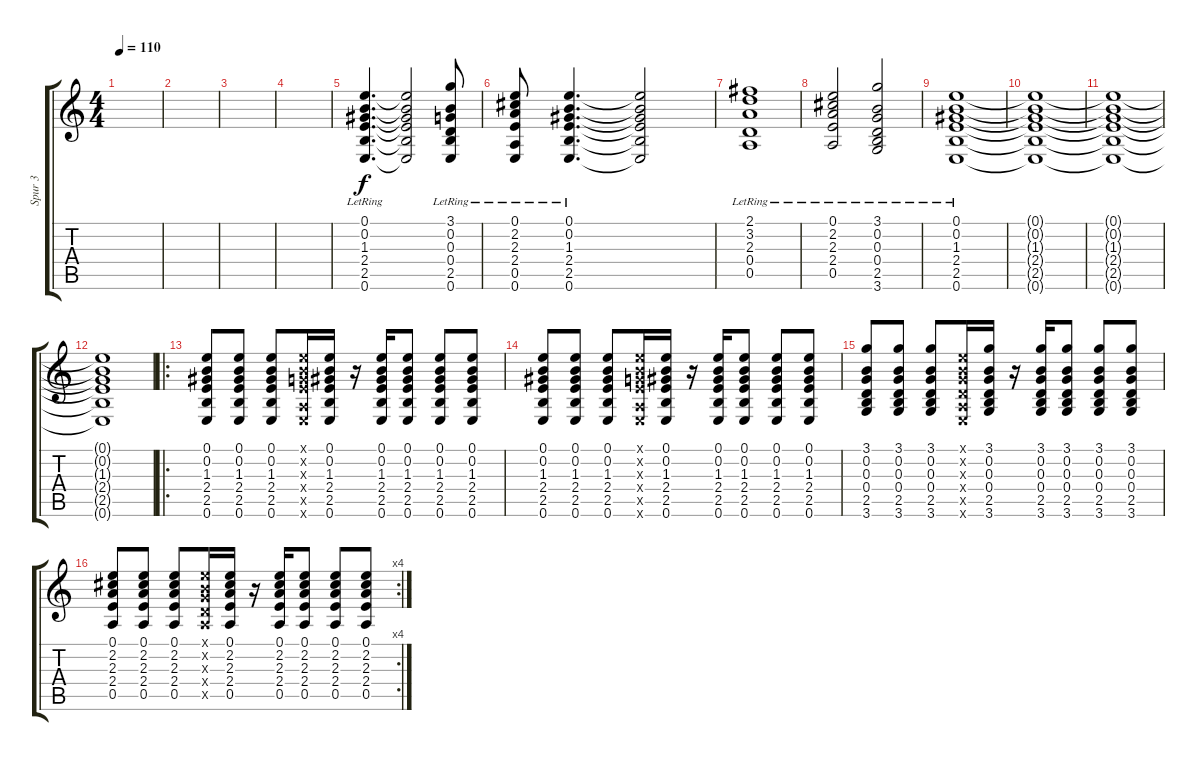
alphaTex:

\track ("Spur 3" "Spur 3") {instrument electricguitarclean}
\staff {score tabs}
\tuning (E4 B3 G3 D3 A2 E2) {hide}
\ts (4 4)
\tempo 110
\clef g2
\ks c
|
|
|
|
(0.1{lr} 0.2{lr} 1.3{lr} 2.4{lr} 2.5{lr} 0.6{lr}).4{d instrument drawbarorgan} (0.1{t} 0.2{t} 1.3{t} 2.4{t} 2.5{t} 0.6{t}).2 (3.1{lr} 0.2{lr} 0.3{lr} 0.4{lr} 2.5{lr} 0.6{lr}).8 |
(0.1{lr} 2.2{lr} 2.3{lr} 2.4{lr} 0.5{lr} 0.6{lr}).8 (0.1{lr} 0.2{lr} 1.3{lr} 2.4{lr} 2.5{lr} 0.6{lr}).4{d instrument drawbarorgan} (0.1{t} 0.2{t} 1.3{t} 2.4{t} 2.5{t} 0.6{t}).2 |
(2.1{lr} 3.2{lr} 2.3{lr} 0.4{lr} 0.5{lr}).1 |
(0.1{lr} 2.2{lr} 2.3{lr} 2.4{lr} 0.5{lr}).2 (3.1{lr} 0.2{lr} 0.3{lr} 0.4{lr} 2.5{lr} 3.6{lr}).2 |
(0.1{lr} 0.2{lr} 1.3{lr} 2.4{lr} 2.5{lr} 0.6{lr}).1 |
(0.1{t} 0.2{t} 1.3{t} 2.4{t} 2.5{t} 0.6{t}).1 |
(0.1{t} 0.2{t} 1.3{t} 2.4{t} 2.5{t} 0.6{t}).1 |
(0.1{t} 0.2{t} 1.3{t} 2.4{t} 2.5{t} 0.6{t}).1 |
\ro
(0.1 0.2 1.3 2.4 2.5 0.6).8{instrument distortionguitar} (0.1 0.2 1.3 2.4 2.5 0.6).8 (0.1 0.2 1.3 2.4 2.5 0.6).8 (0.1{x} 0.2{x} 0.3{x} 2.4{x} 0.5{x} 0.6{x}).16 (0.1 0.2 1.3 2.4 2.5 0.6).16 r.16 (0.1 0.2 1.3 2.4 2.5 0.6).16 (0.1 0.2 1.3 2.4 2.5 0.6).8 (0.1 0.2 1.3 2.4 2.5 0.6).8 (0.1 0.2 1.3 2.4 2.5 0.6).8 |
(0.1 0.2 1.3 2.4 2.5 0.6).8 (0.1 0.2 1.3 2.4 2.5 0.6).8 (0.1 0.2 1.3 2.4 2.5 0.6).8 (0.1{x} 0.2{x} 0.3{x} 2.4{x} 0.5{x} 0.6{x}).16 (0.1 0.2 1.3 2.4 2.5 0.6).16 r.16 (0.1 0.2 1.3 2.4 2.5 0.6).16 (0.1 0.2 1.3 2.4 2.5 0.6).8 (0.1 0.2 1.3 2.4 2.5 0.6).8 (0.1 0.2 1.3 2.4 2.5 0.6).8 |
(3.1 0.2 0.3 0.4 2.5 3.6).8 (3.1 0.2 0.3 0.4 2.5 3.6).8 (3.1 0.2 0.3 0.4 2.5 3.6).8 (0.1{x} 0.2{x} 0.3{x} 0.4{x} 0.5{x} 0.6{x}).16 (3.1 0.2 0.3 0.4 2.5 3.6).16 r.16 (3.1 0.2 0.3 0.4 2.5 3.6).16 (3.1 0.2 0.3 0.4 2.5 3.6).8 (3.1 0.2 0.3 0.4 2.5 3.6).8 (3.1 0.2 0.3 0.4 2.5 3.6).8 |
\rc 4
(0.1 2.2 2.3 2.4 0.5).8 (0.1 2.2 2.3 2.4 0.5).8 (0.1 2.2 2.3 2.4 0.5).8 (0.1{x} 0.2{x} 0.3{x} 0.4{x} 0.5{x}).16 (0.1 2.2 2.3 2.4 0.5).16 r.16 (0.1 2.2 2.3 2.4 0.5).16 (0.1 2.2 2.3 2.4 0.5).8 (0.1 2.2 2.3 2.4 0.5).8 (0.1 2.2 2.3 2.4 0.5).8
